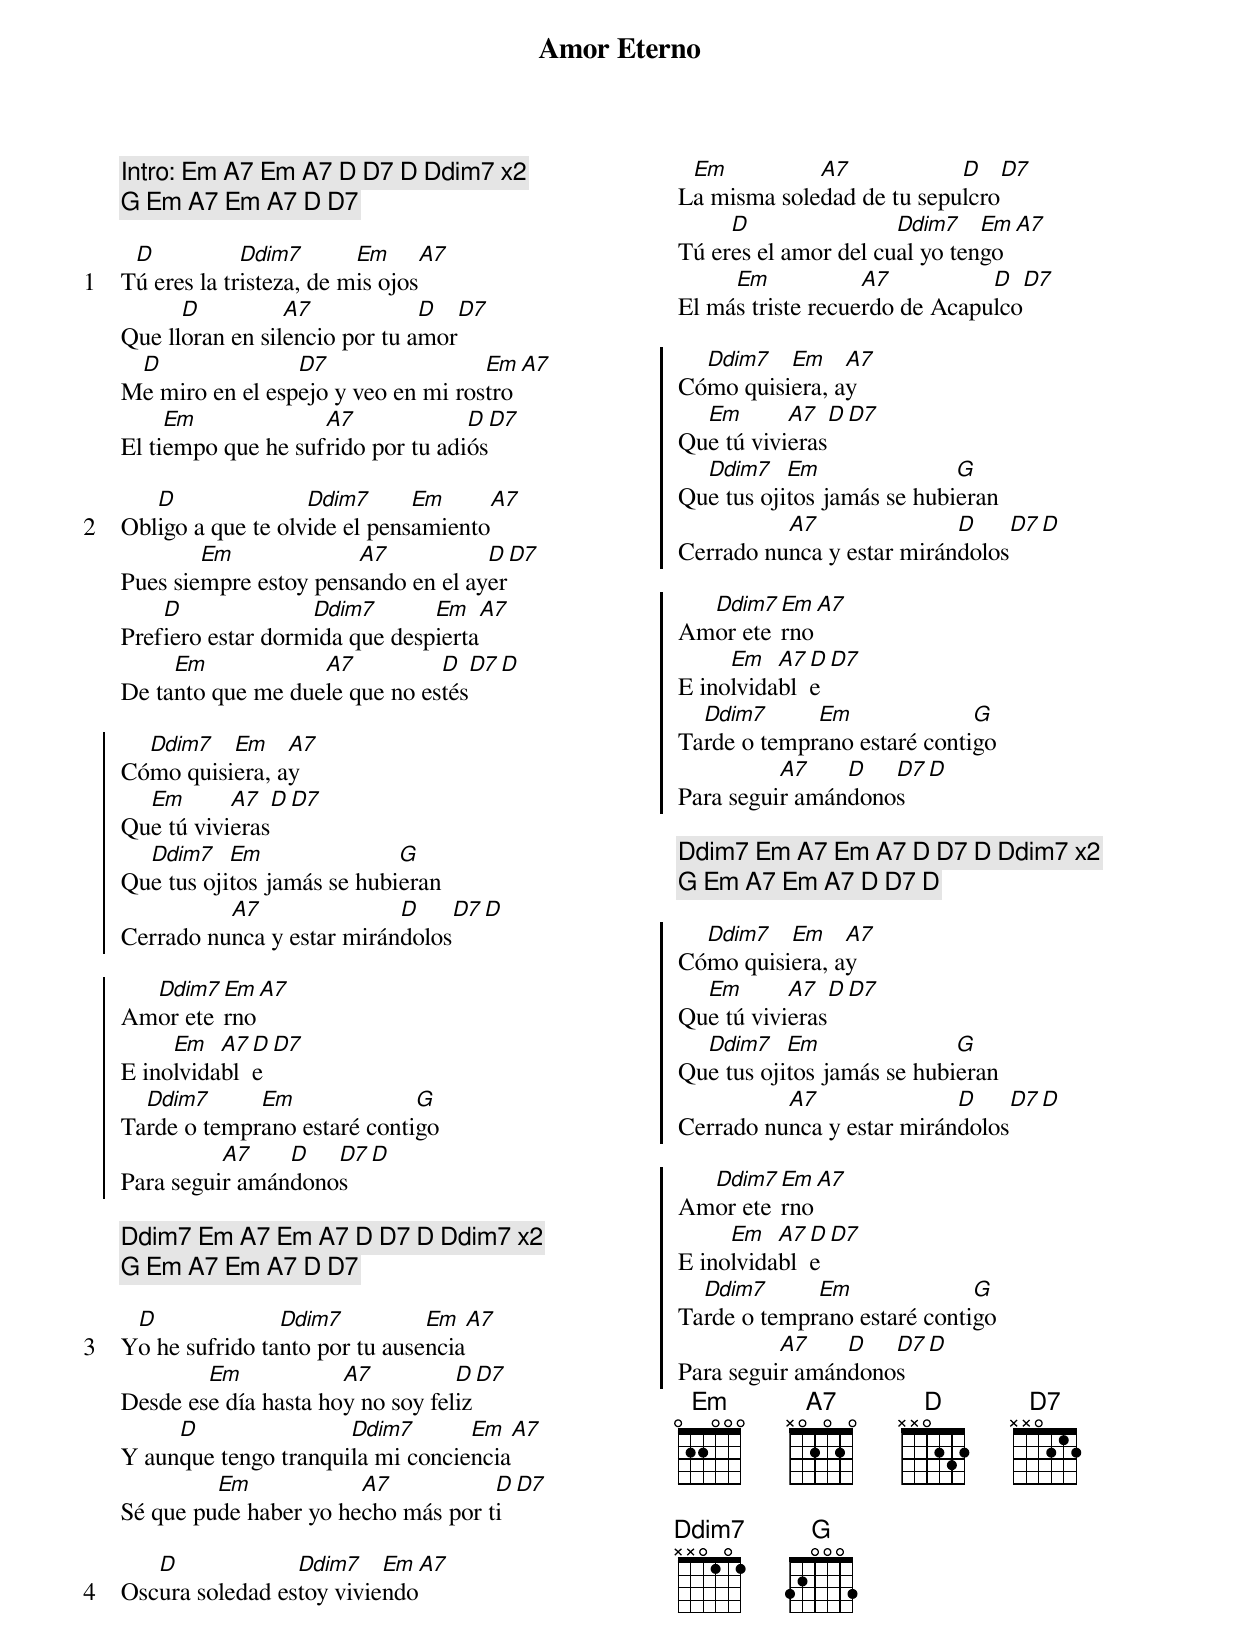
{title: Amor Eterno}
{columns: 2}
{Define: E7 frets 0 2 0 1 0 0}
{comment: Intro: [Em] [A7] [Em] [A7] [D] [D7] [D] [Ddim7] x2}
{comment: [G] [Em] [A7] [Em] [A7] [D] [D7]}

{start_of_verse: 1}
T[D]ú eres la tr[Ddim7]isteza, de m[Em]is ojos[A7]
Que ll[D]oran en sil[A7]encio por tu a[D]mor[D7]
M[D]e miro en el esp[D7]ejo y veo en mi ros[Em]tro[A7]
El ti[Em]empo que he suf[A7]rido por tu adi[D]ós[D7]
{end_of_verse}

{start_of_verse:2}
Obl[D]igo a que te olv[Ddim7]ide el pens[Em]amiento[A7]
Pues sie[Em]mpre estoy pens[A7]ando en el ay[D]er[D7]
Pref[D]iero estar dorm[Ddim7]ida que desp[Em]ierta[A7]
De ta[Em]nto que me due[A7]le que no es[D]tés[D7][D]
{end_of_verse}

{start_of_chorus}
Có[Ddim7]mo quisi[Em]era, a[A7]y
Qu[Em]e tú vivi[A7]eras[D][D7]
Qu[Ddim7]e tus oji[Em]tos jamás se hubi[G]eran
Cerrado nu[A7]nca y estar mirán[D]dolos[D7][D]

Am[Ddim7]or ete[Em]rno[A7]
E ino[Em]lvida[A7]bl[D]e[D7]
Ta[Ddim7]rde o tempr[Em]ano estaré conti[G]go
Para segui[A7]r amán[D]dono[D7]s[D]
{end_of_chorus}

{comment: [Ddim7] [Em] [A7] [Em] [A7] [D] [D7] [D] [Ddim7] x2}
{comment: [G] [Em] [A7] [Em] [A7] [D] [D7]}

{start_of_verse:3}
Y[D]o he sufrido ta[Ddim7]nto por tu ause[Em]ncia[A7]
Desde es[Em]e día hasta ho[A7]y no soy fel[D]iz[D7]
Y aun[D]que tengo tranqui[Ddim7]la mi concie[Em]ncia[A7]
Sé que pu[Em]de haber yo he[A7]cho más por t[D]i[D7]
{end_of_verse}

{start_of_verse: 4}
Osc[D]ura soledad es[Ddim7]toy vivie[Em]ndo[A7]
L[Em]a misma sole[A7]dad de tu sepu[D]lcro[D7]
Tú er[D]es el amor del cu[Ddim7]al yo ten[Em]go[A7]
El má[Em]s triste recue[A7]rdo de Acapu[D]lco[D7]
{end_of_verse}

{start_of_chorus}
Có[Ddim7]mo quisi[Em]era, a[A7]y
Qu[Em]e tú vivi[A7]eras[D][D7]
Qu[Ddim7]e tus oji[Em]tos jamás se hubi[G]eran
Cerrado nu[A7]nca y estar mirán[D]dolos[D7][D]

Am[Ddim7]or ete[Em]rno[A7]
E ino[Em]lvida[A7]bl[D]e[D7]
Ta[Ddim7]rde o tempr[Em]ano estaré conti[G]go
Para segui[A7]r amán[D]dono[D7]s[D]
{end_of_chorus}

{comment: [Ddim7] [Em] [A7] [Em] [A7] [D] [D7] [D] [Ddim7] x2}
{comment: [G] [Em] [A7] [Em] [A7] [D] [D7] [D]}

{start_of_chorus}
Có[Ddim7]mo quisi[Em]era, a[A7]y
Qu[Em]e tú vivi[A7]eras[D][D7]
Qu[Ddim7]e tus oji[Em]tos jamás se hubi[G]eran
Cerrado nu[A7]nca y estar mirán[D]dolos[D7][D]

Am[Ddim7]or ete[Em]rno[A7]
E ino[Em]lvida[A7]bl[D]e[D7]
Ta[Ddim7]rde o tempr[Em]ano estaré conti[G]go
Para segui[A7]r amán[D]dono[D7]s[D]
{end_of_chorus}
